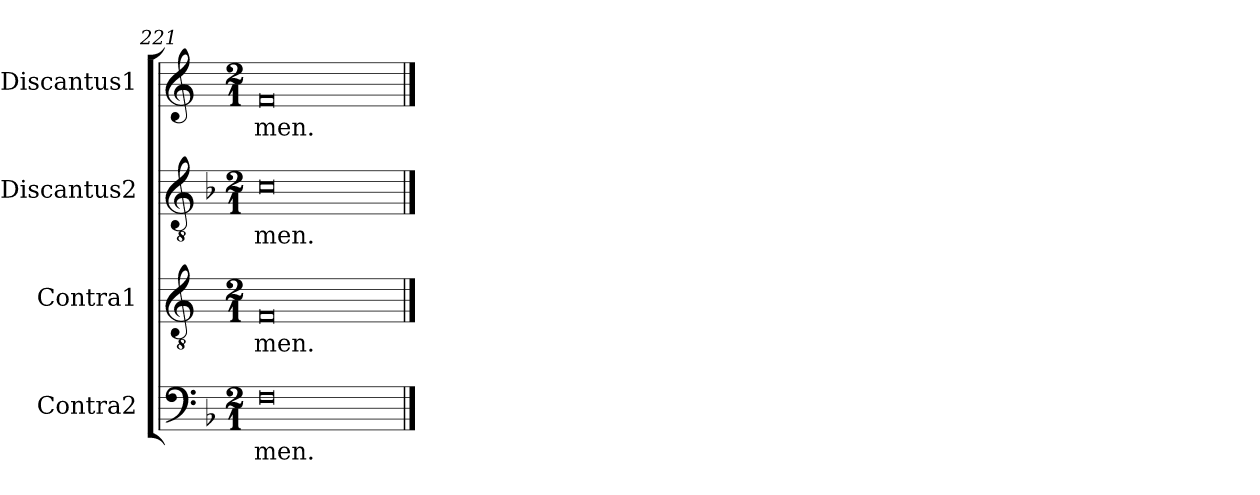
**kern	**text	**kern	**text	**kern	**text	**kern	**text
*part4	*part4	*part3	*part3	*part2	*part2	*part1	*part1
*staff4	*staff4	*staff3	*staff3	*staff2	*staff2	*staff1	*staff1
*I"Contra2	*	*I"Contra1	*	*I"Discantus2	*	*I"Discantus1	*
*I'C2	*	*I'C1	*	*I'D2	*	*I'D1	*
*clefF4	*	*clefGv2	*	*clefGv2	*	*clefG2	*
*k[b-]	*	*k[]	*	*k[b-]	*	*k[]	*
*M2/1	*	*M2/1	*	*M2/1	*	*M2/1	*
=221	=221	=221	=221	=221	=221	=221	=221
0F	-men.	0F	-men.	0c	-men.	0f	-men.
==	==	==	==	==	==	==	==
*-	*-	*-	*-	*-	*-	*-	*-
